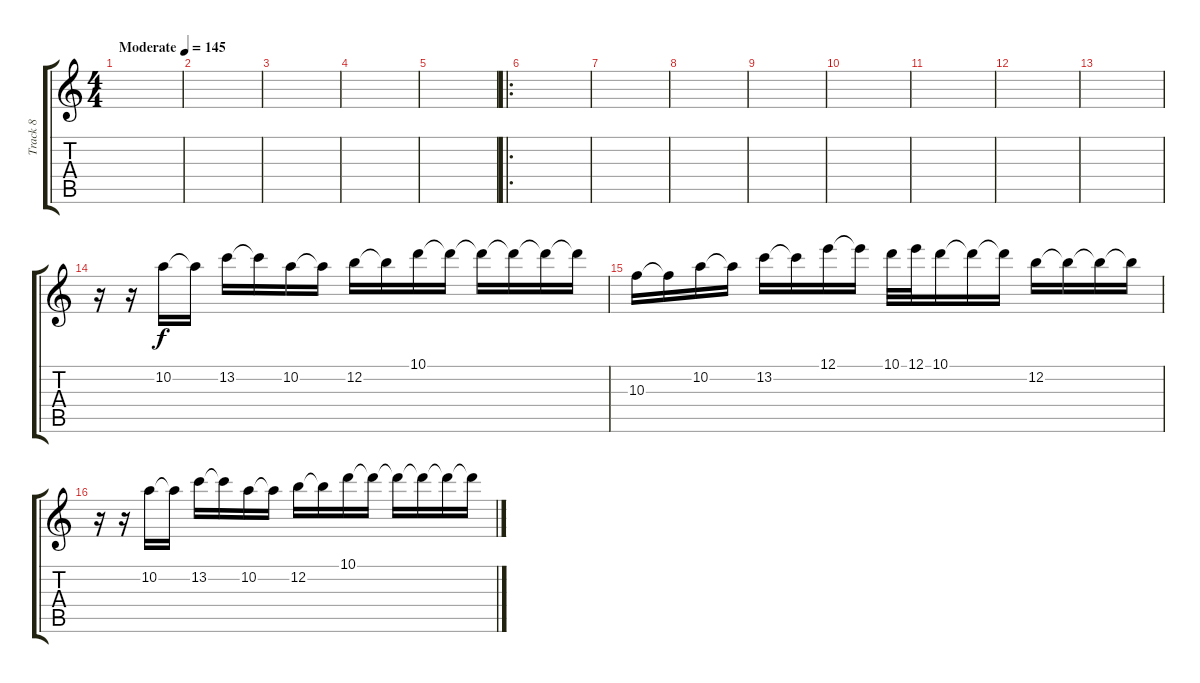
\track ("Track 8" "Track 8") {instrument acousticguitarsteel}
\staff {score tabs}
\tuning (E4 B3 G3 D3 A2 E2) {hide}
\ts (4 4)
\tempo (145 "Moderate")
\clef g2
\ks c
|
|
|
|
|
\ro
|
|
|
|
|
|
|
|
r.16 r.16 10.2.16 10.2{t}.16 13.2.16 13.2{t}.16 10.2.16 10.2{t}.16 12.2.16 12.2{t}.16 10.1.16 10.1{t}.16 10.1{t}.16 10.1{t}.16 10.1{t}.16 10.1{t}.16 |
10.3.16 10.3{t}.16 10.2.16 10.2{t}.16 13.2.16 13.2{t}.16 12.1.16 12.1{t}.16 10.1.32 12.1.32 10.1.16 10.1{t}.16 10.1{t}.16 12.2.16 12.2{t}.16 12.2{t}.16 12.2{t}.16 |
r.16 r.16 10.2.16 10.2{t}.16 13.2.16 13.2{t}.16 10.2.16 10.2{t}.16 12.2.16 12.2{t}.16 10.1.16 10.1{t}.16 10.1{t}.16 10.1{t}.16 10.1{t}.16 10.1{t}.16
